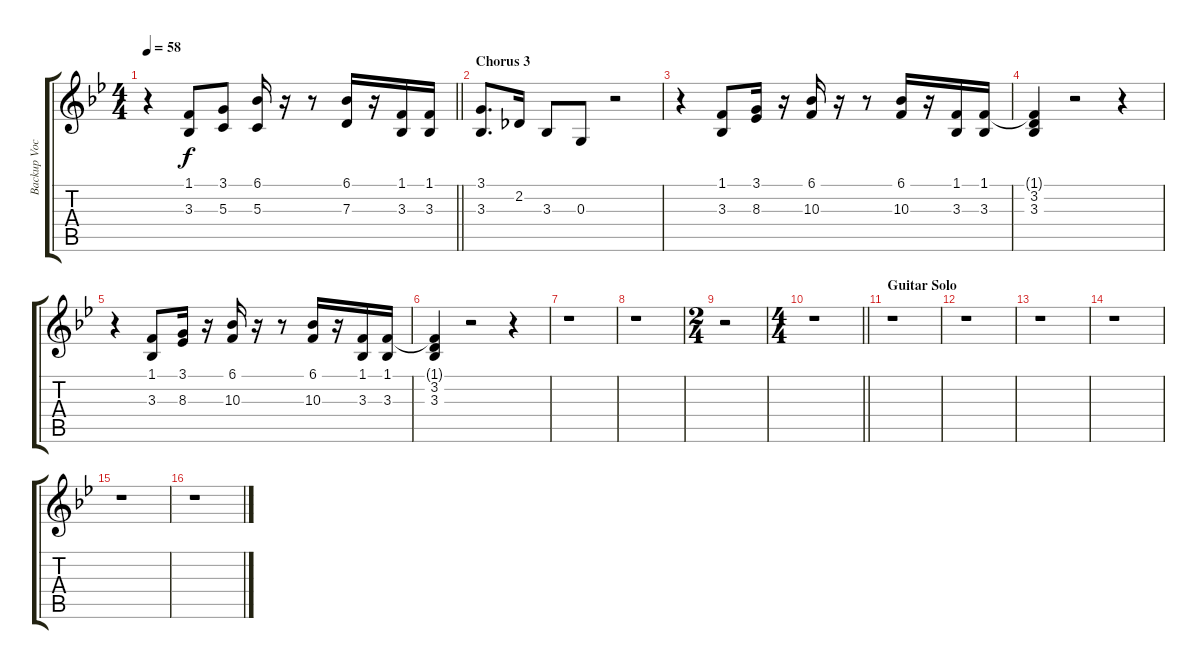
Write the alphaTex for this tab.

\track ("Backup Vocals" "Backup Voc") {instrument clarinet}
\staff {score tabs}
\tuning (E4 B3 G3 D3 A2 E2) {hide}
\ts (4 4)
\tempo 58
\clef g2
\barLineRight lightlight
\ks bb
r.4{dy f} (1.1 3.3).8 (3.1 5.3).8 (6.1 5.3).16 r.16 r.8 (6.1 7.3).16 r.16 (1.1 3.3).16 (1.1 3.3).16 |
\section ("" "Chorus 3")
(3.1 3.3).8{d} 2.2.16 3.3.8 0.3.8 r.2 |
r.4 (1.1 3.3).8 (3.1 8.3).16 r.16 (6.1 10.3).16 r.16 r.8 (6.1 10.3).16 r.16 (1.1 3.3).16 (1.1 3.3).16 |
(1.1{t} 3.2 3.3).4 r.2 r.4 |
r.4 (1.1 3.3).8 (3.1 8.3).16 r.16 (6.1 10.3).16 r.16 r.8 (6.1 10.3).16 r.16 (1.1 3.3).16 (1.1 3.3).16 |
(1.1{t} 3.2 3.3).4 r.2 r.4 |
r.1 |
r.1 |
\ts (2 4)
r.2 |
\ts (4 4)
\barLineRight lightlight
r.1 |
\section ("" "Guitar Solo")
r.1 |
r.1 |
r.1 |
r.1 |
r.1 |
r.1
